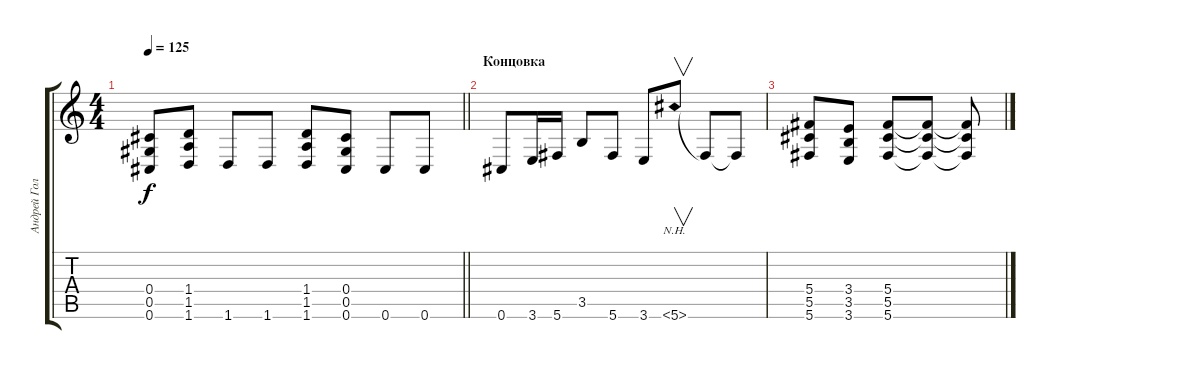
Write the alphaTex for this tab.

\track ("Андрей Голованов-1" "Андрей Гол") {instrument overdrivenguitar}
\staff {score tabs}
\tuning (Eb4 Bb3 Gb3 Db3 Ab2 Db2) {hide}
\ts (4 4)
\tempo 125
\clef g2
\barLineRight lightlight
\ks c
(0.4 0.5 0.6).8{dy f} (1.4 1.5 1.6).8 1.6.8 1.6.8 (1.4 1.5 1.6).8 (0.4 0.5 0.6).8 0.6.8 0.6.8 |
\section ("" "Концовка")
0.6.8 3.6.16 5.6.16 3.5.8 5.6.8 3.6.8 5.6{nh}.8{v} 5.6{t}.8 5.6{t}.8 |
(5.4 5.5 5.6).8 (3.4 3.5 3.6).8 (5.4 5.5 5.6).8 (5.4{t} 5.5{t} 5.6{t}).8 (5.4{t} 5.5{t} 5.6{t}).8
